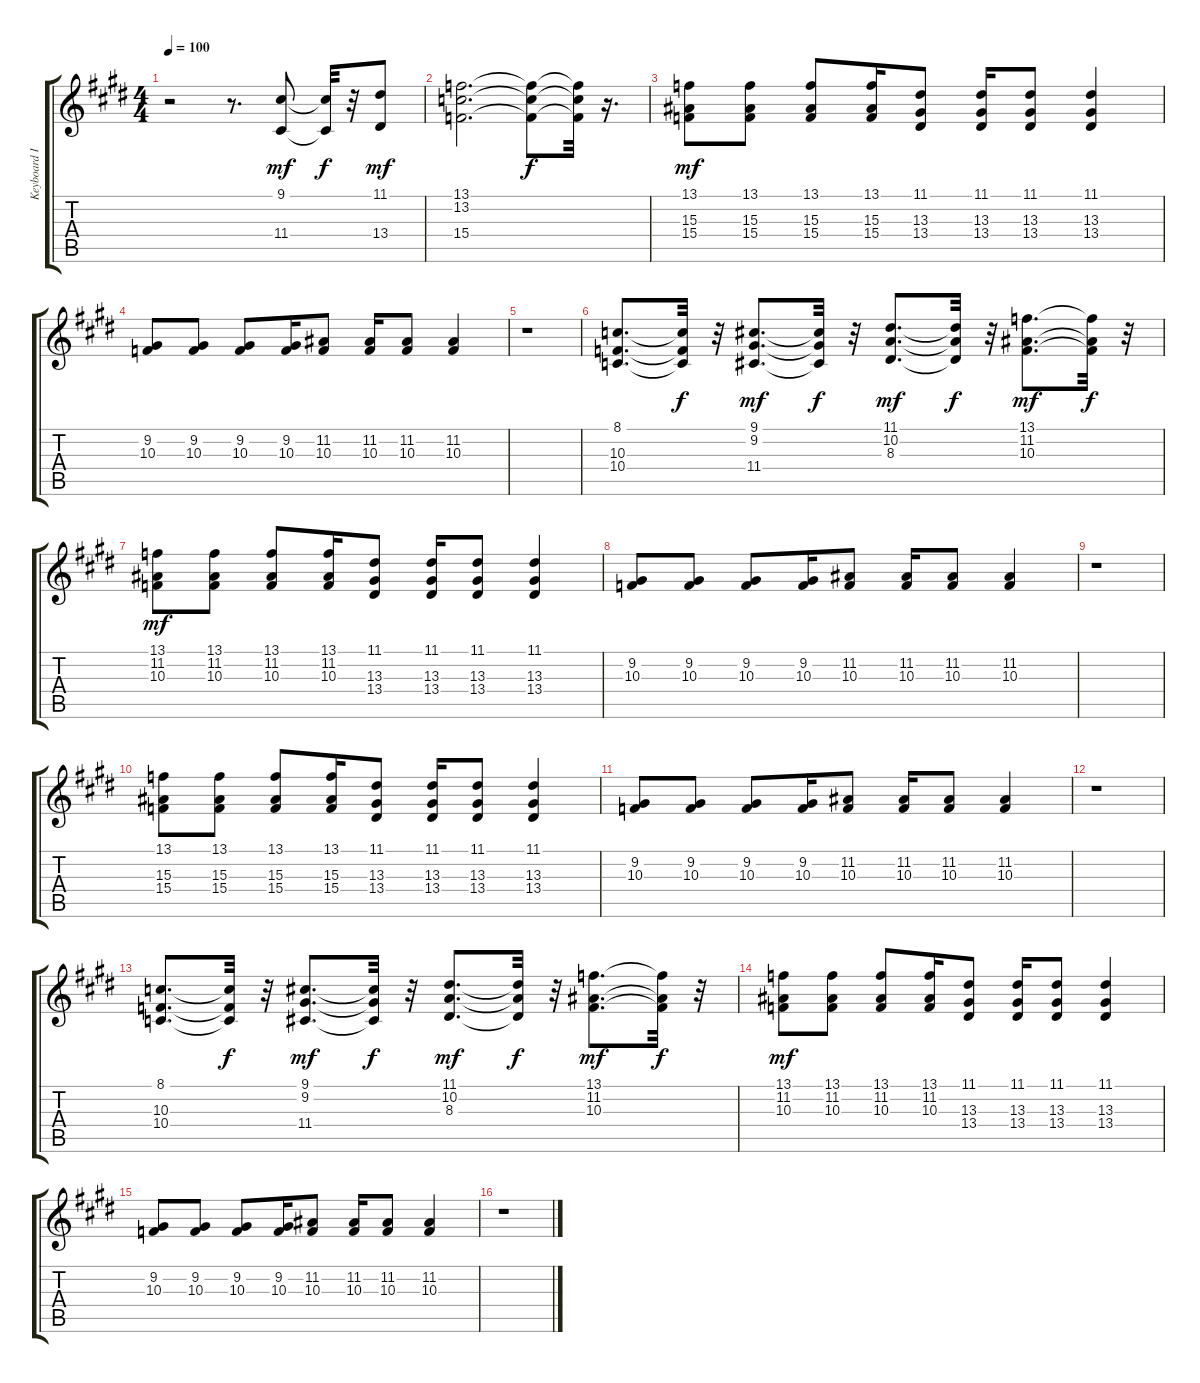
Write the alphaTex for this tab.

\track ("Keyboard I" "Keyboard I") {instrument accordion}
\staff {score tabs}
\tuning (E4 B3 G3 D3 A2 E2) {hide}
\ts (4 4)
\tempo 100
\clef g2
\ks e
r.2{dy f} r.8{d} (9.1 11.4).8{dy mf} (9.1{t} 11.4{t}).32{dy f} r.32 (11.1 13.4).8{dy mf} |
(13.1 13.2 15.4).2{d} (13.1{t} 13.2{t} 15.4{t}).8{dy f} (13.1{t} 13.2{t} 15.4{t}).32 r.16{d} |
(13.1 15.3 15.4).8{dy mf} (13.1 15.3 15.4).8 (13.1 15.3 15.4).8 (13.1 15.3 15.4).16 (11.1 13.3 13.4).8 (11.1 13.3 13.4).16 (11.1 13.3 13.4).8 (11.1 13.3 13.4).4 |
(9.2 10.3).8 (9.2 10.3).8 (9.2 10.3).8 (9.2 10.3).16 (11.2 10.3).8 (11.2 10.3).16 (11.2 10.3).8 (11.2 10.3).4 |
r.1 |
(8.1 10.3 10.4).8{d} (8.1{t} 10.3{t} 10.4{t}).32{dy f} r.32 (9.1 9.2 11.4).8{d dy mf} (9.1{t} 9.2{t} 11.4{t}).32{dy f} r.32 (11.1 10.2 8.3).8{d dy mf} (11.1{t} 10.2{t} 8.3{t}).32{dy f} r.32 (13.1 11.2 10.3).8{d dy mf} (13.1{t} 11.2{t} 10.3{t}).32{dy f} r.32 |
(13.1 11.2 10.3).8{dy mf} (13.1 11.2 10.3).8 (13.1 11.2 10.3).8 (13.1 11.2 10.3).16 (11.1 13.3 13.4).8 (11.1 13.3 13.4).16 (11.1 13.3 13.4).8 (11.1 13.3 13.4).4 |
(9.2 10.3).8 (9.2 10.3).8 (9.2 10.3).8 (9.2 10.3).16 (11.2 10.3).8 (11.2 10.3).16 (11.2 10.3).8 (11.2 10.3).4 |
r.1 |
(13.1 15.3 15.4).8 (13.1 15.3 15.4).8 (13.1 15.3 15.4).8 (13.1 15.3 15.4).16 (11.1 13.3 13.4).8 (11.1 13.3 13.4).16 (11.1 13.3 13.4).8 (11.1 13.3 13.4).4 |
(9.2 10.3).8 (9.2 10.3).8 (9.2 10.3).8 (9.2 10.3).16 (11.2 10.3).8 (11.2 10.3).16 (11.2 10.3).8 (11.2 10.3).4 |
r.1 |
(8.1 10.3 10.4).8{d} (8.1{t} 10.3{t} 10.4{t}).32{dy f} r.32 (9.1 9.2 11.4).8{d dy mf} (9.1{t} 9.2{t} 11.4{t}).32{dy f} r.32 (11.1 10.2 8.3).8{d dy mf} (11.1{t} 10.2{t} 8.3{t}).32{dy f} r.32 (13.1 11.2 10.3).8{d dy mf} (13.1{t} 11.2{t} 10.3{t}).32{dy f} r.32 |
(13.1 11.2 10.3).8{dy mf} (13.1 11.2 10.3).8 (13.1 11.2 10.3).8 (13.1 11.2 10.3).16 (11.1 13.3 13.4).8 (11.1 13.3 13.4).16 (11.1 13.3 13.4).8 (11.1 13.3 13.4).4 |
(9.2 10.3).8 (9.2 10.3).8 (9.2 10.3).8 (9.2 10.3).16 (11.2 10.3).8 (11.2 10.3).16 (11.2 10.3).8 (11.2 10.3).4 |
r.1
